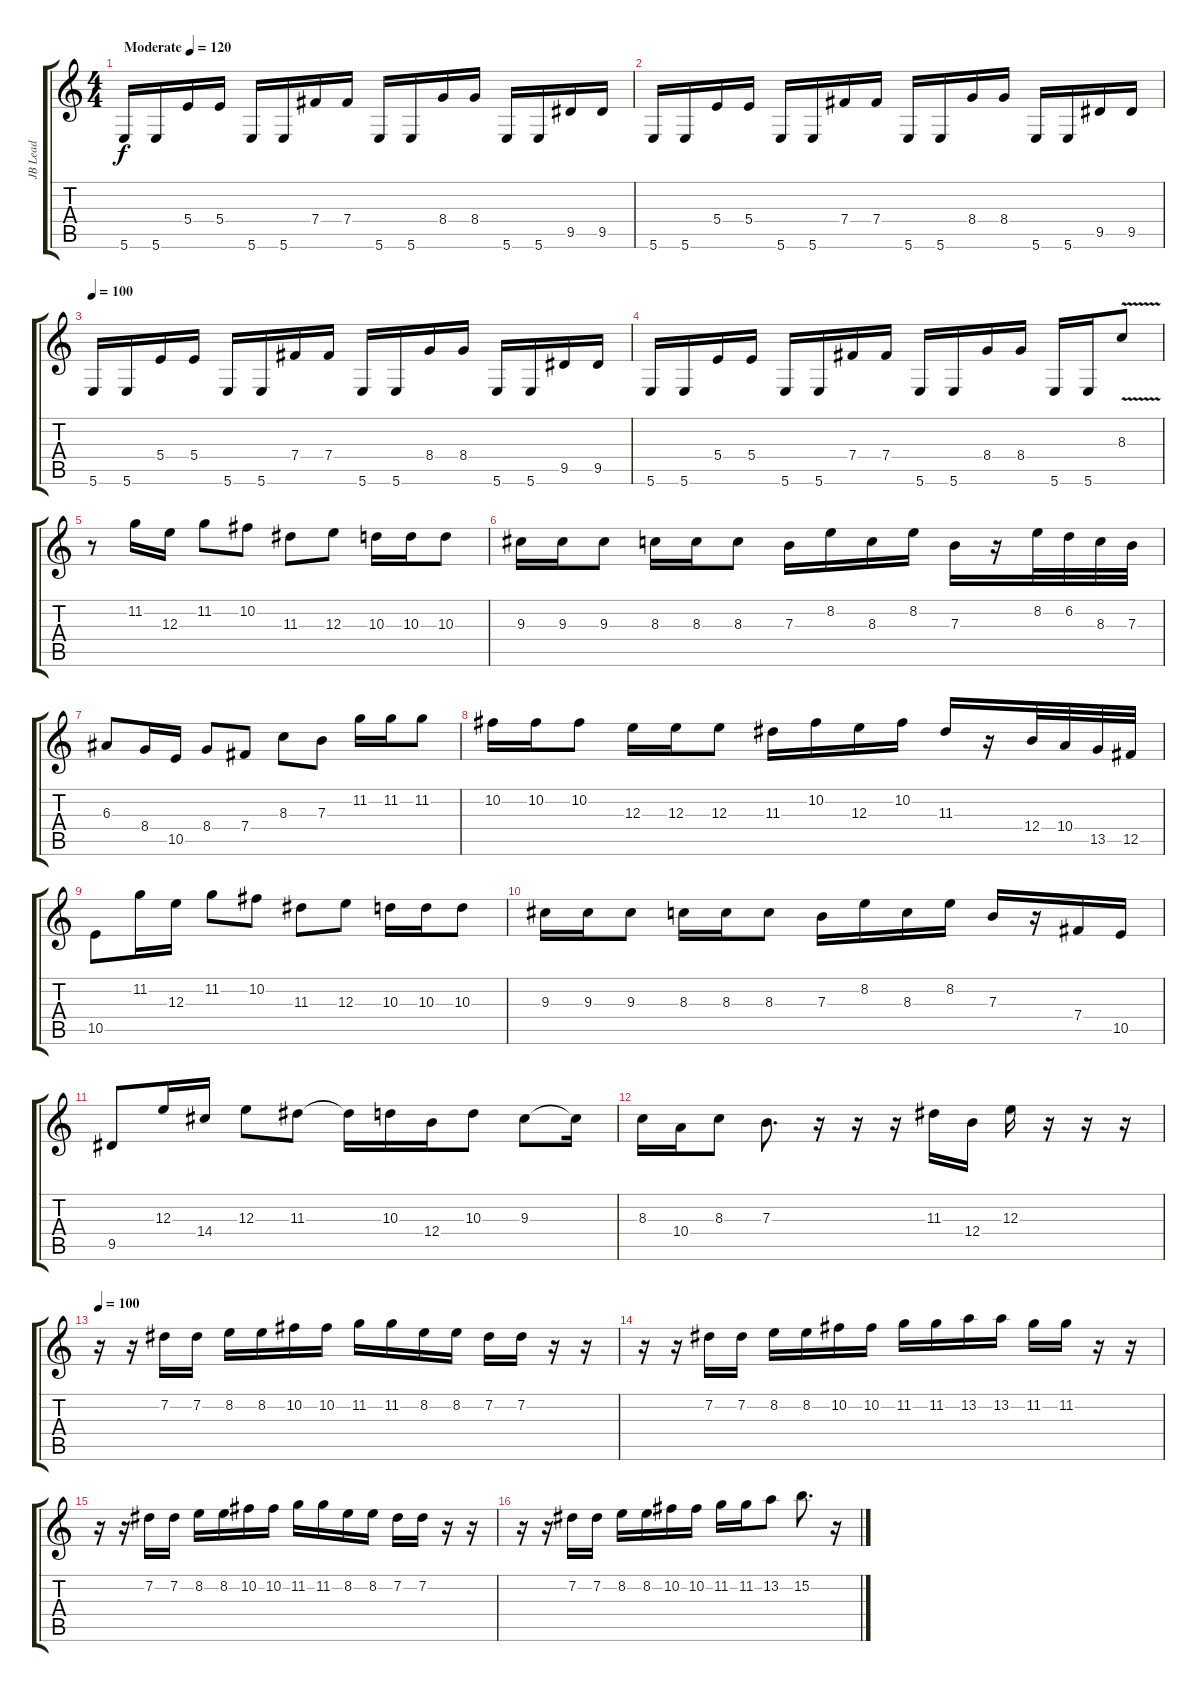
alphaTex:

\track ("JB Lead" "JB Lead") {instrument distortionguitar}
\staff {score tabs}
\tuning (Db4 Ab3 E3 B2 Gb2 B1) {hide}
\ts (4 4)
\tempo (120 "Moderate")
\tempo 100
\tempo (120 "Moderate")
\clef g2
\ks c
5.6.16{dy f instrument distortionguitar} 5.6.16 5.4.16 5.4.16 5.6.16 5.6.16 7.4.16 7.4.16 5.6.16 5.6.16 8.4.16 8.4.16 5.6.16 5.6.16 9.5.16 9.5.16 |
5.6.16 5.6.16 5.4.16 5.4.16 5.6.16 5.6.16 7.4.16 7.4.16 5.6.16 5.6.16 8.4.16 8.4.16 5.6.16 5.6.16 9.5.16 9.5.16 |
\tempo 100
5.6.16 5.6.16 5.4.16 5.4.16 5.6.16 5.6.16 7.4.16 7.4.16 5.6.16 5.6.16 8.4.16 8.4.16 5.6.16 5.6.16 9.5.16 9.5.16 |
5.6.16 5.6.16 5.4.16 5.4.16 5.6.16 5.6.16 7.4.16 7.4.16 5.6.16 5.6.16 8.4.16 8.4.16 5.6.16 5.6.16 8.3{v}.8 |
r.8 11.2.16 12.3.16 11.2.8 10.2.8 11.3.8 12.3.8 10.3.16 10.3.16 10.3.8 |
9.3.16 9.3.16 9.3.8 8.3.16 8.3.16 8.3.8 7.3.16 8.2.16 8.3.16 8.2.16 7.3.16 r.16 8.2.32 6.2.32 8.3.32 7.3.32 |
6.3.8 8.4.16 10.5.16 8.4.8 7.4.8 8.3.8 7.3.8 11.2.16 11.2.16 11.2.8 |
10.2.16 10.2.16 10.2.8 12.3.16 12.3.16 12.3.8 11.3.16 10.2.16 12.3.16 10.2.16 11.3.16 r.16 12.4.32 10.4.32 13.5.32 12.5.32 |
10.5.8 11.2.16 12.3.16 11.2.8 10.2.8 11.3.8 12.3.8 10.3.16 10.3.16 10.3.8 |
9.3.16 9.3.16 9.3.8 8.3.16 8.3.16 8.3.8 7.3.16 8.2.16 8.3.16 8.2.16 7.3.16 r.16 7.4.16 10.5.16 |
9.5.8 12.3.16 14.4.16 12.3.8 11.3.8 11.3{t}.16 10.3.16 12.4.16 10.3.8 9.3.8 9.3{t}.16 |
8.3.16 10.4.16 8.3.8 7.3.8{d} r.16 r.16 r.16 11.3.16 12.4.16 12.3.16 r.16 r.16 r.16 |
\tempo 100
r.16 r.16 7.2.16 7.2.16 8.2.16 8.2.16 10.2.16 10.2.16 11.2.16 11.2.16 8.2.16 8.2.16 7.2.16 7.2.16 r.16 r.16 |
r.16 r.16 7.2.16 7.2.16 8.2.16 8.2.16 10.2.16 10.2.16 11.2.16 11.2.16 13.2.16 13.2.16 11.2.16 11.2.16 r.16 r.16 |
r.16 r.16 7.2.16 7.2.16 8.2.16 8.2.16 10.2.16 10.2.16 11.2.16 11.2.16 8.2.16 8.2.16 7.2.16 7.2.16 r.16 r.16 |
r.16 r.16 7.2.16 7.2.16 8.2.16 8.2.16 10.2.16 10.2.16 11.2.16 11.2.16 13.2.8 15.2.8{d} r.16
